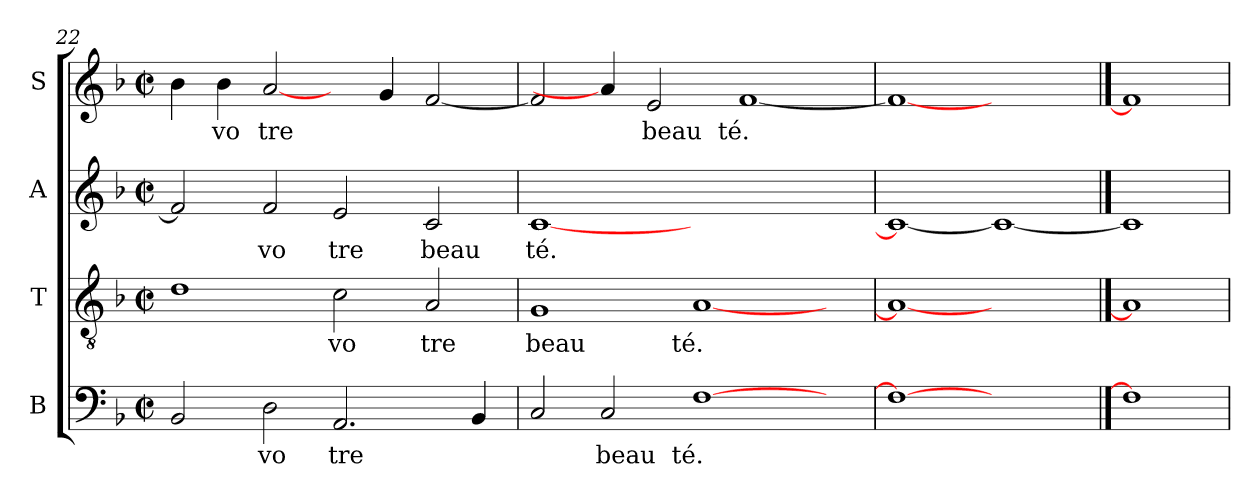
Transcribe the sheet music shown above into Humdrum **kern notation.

**kern	**text	**kern	**text	**kern	**text	**kern	**text
*part4	*part4	*part3	*part3	*part2	*part2	*part1	*part1
*staff4	*staff4	*staff3	*staff3	*staff2	*staff2	*staff1	*staff1
*I"B	*	*I"T	*	*I"A	*	*I"S	*
*clefF4	*	*clefGv2	*	*clefG2	*	*clefG2	*
*k[b-]	*	*k[b-]	*	*k[b-]	*	*k[b-]	*
*F:	*	*F:	*	*F:	*	*F:	*
*M2/2	*	*M2/2	*	*M2/2	*	*M2/2	*
*met(c|)	*	*met(c|)	*	*met(c|)	*	*met(c|)	*
=22	=22	=22	=22	=22	=22	=22	=22
!	!LO:LY:b:cj	!	!LO:LY:b:cj	!	!LO:LY:b:cj	!	!LO:LY:b:cj
2BB-/	.	1d	.	2f/]	.	4b-\	.
!	!	!	!	!	!	!	!LO:LY:b:cj
.	.	.	.	.	.	4b-\	vo
!	!LO:LY:b:cj	!	!	!	!LO:LY:b:cj	!	!LO:LY:b:cj
2D\	vo	.	.	2f/	vo	[2a/	tre
!	!LO:LY:b:cj	!	!LO:LY:b:cj	!	!LO:LY:b:cj	!	!
2.AA/	tre	2c\	vo	2e/	tre	4ryy	.
!	!	!	!	!	!	!	!LO:LY:b:cj
.	.	.	.	.	.	4g/	.
!	!	!	!LO:LY:b:cj	!	!LO:LY:b:cj	!	!LO:LY:b:cj
.	.	2A/	tre	2c/	beau	[<2f/	.
!	!LO:LY:b:cj	!	!	!	!	!	!
4BB-/	.	.	.	.	.	.	.
=23	=23	=23	=23	=23	=23	=23	=23
!	!LO:LY:b:cj	!	!LO:LY:b:cj	!	!LO:LY:b:cj	!	!LO:LY:b:cj
2C/	.	1G	beau	[<1c	té.	2f/]	.
!	!LO:LY:b:cj	!	!	!	!	!	!
2C/	beau	.	.	.	.	4a/]	.
!	!	!	!	!	!	!	!LO:LY:b:cj
.	.	.	.	.	.	2e/	beau
!	!LO:LY:b:cj	!	!LO:LY:b:cj	!	!	!	!
[>1F	té.	[<1A	té.	1ryy	.	.	.
!	!	!	!	!	!	!	!LO:LY:b:cj
.	.	.	.	.	.	[<1f	té.
4ryy	.	4ryy	.	4ryy	.	.	.
=24	=24	=24	=24	=24	=24	=24	=24
!	!LO:LY:b:cj	!	!LO:LY:b:cj	!	!LO:LY:b:cj	!	!LO:LY:b:cj
1F_	.	1A_	.	1c_	.	1f_	.
1ryy	.	1ryy	.	1c_	.	1ryy	.
==25	==25	==25	==25	==25	==25	==25	==25
1F]	.	1A]	.	1c]	.	1f]	.
=	=	=	=	=	=	=	=
*-	*-	*-	*-	*-	*-	*-	*-
